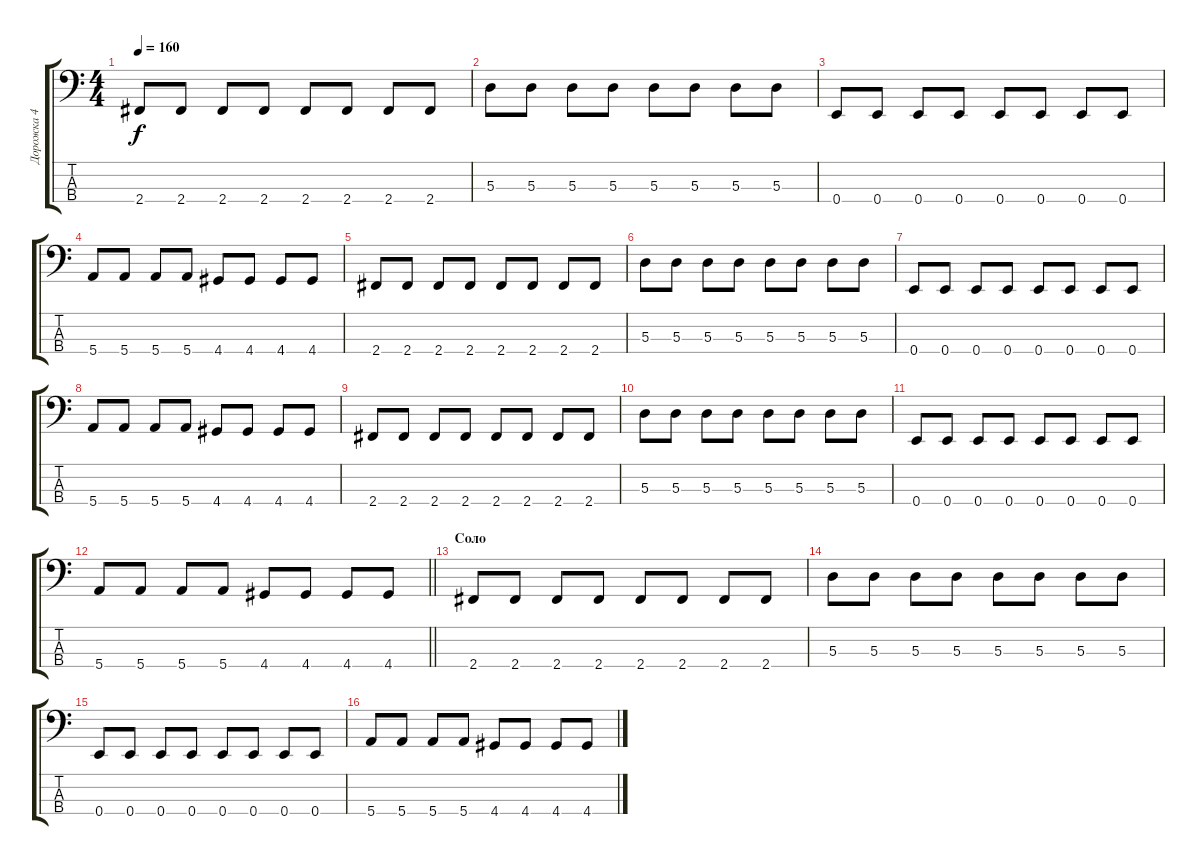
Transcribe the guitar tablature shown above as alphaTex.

\track ("Дорожка 4" "Дорожка 4") {instrument electricbassfinger}
\staff {score tabs}
\tuning (G2 D2 A1 E1) {hide}
\ts (4 4)
\tempo 160
\clef f4
\ks c
2.4.8{dy f} 2.4.8 2.4.8 2.4.8 2.4.8 2.4.8 2.4.8 2.4.8 |
5.3.8 5.3.8 5.3.8 5.3.8 5.3.8 5.3.8 5.3.8 5.3.8 |
0.4.8 0.4.8 0.4.8 0.4.8 0.4.8 0.4.8 0.4.8 0.4.8 |
5.4.8 5.4.8 5.4.8 5.4.8 4.4.8 4.4.8 4.4.8 4.4.8 |
2.4.8 2.4.8 2.4.8 2.4.8 2.4.8 2.4.8 2.4.8 2.4.8 |
5.3.8 5.3.8 5.3.8 5.3.8 5.3.8 5.3.8 5.3.8 5.3.8 |
0.4.8 0.4.8 0.4.8 0.4.8 0.4.8 0.4.8 0.4.8 0.4.8 |
5.4.8 5.4.8 5.4.8 5.4.8 4.4.8 4.4.8 4.4.8 4.4.8 |
2.4.8 2.4.8 2.4.8 2.4.8 2.4.8 2.4.8 2.4.8 2.4.8 |
5.3.8 5.3.8 5.3.8 5.3.8 5.3.8 5.3.8 5.3.8 5.3.8 |
0.4.8 0.4.8 0.4.8 0.4.8 0.4.8 0.4.8 0.4.8 0.4.8 |
\barLineRight lightlight
5.4.8 5.4.8 5.4.8 5.4.8 4.4.8 4.4.8 4.4.8 4.4.8 |
\section ("" "Соло")
2.4.8 2.4.8 2.4.8 2.4.8 2.4.8 2.4.8 2.4.8 2.4.8 |
5.3.8 5.3.8 5.3.8 5.3.8 5.3.8 5.3.8 5.3.8 5.3.8 |
0.4.8 0.4.8 0.4.8 0.4.8 0.4.8 0.4.8 0.4.8 0.4.8 |
5.4.8 5.4.8 5.4.8 5.4.8 4.4.8 4.4.8 4.4.8 4.4.8
